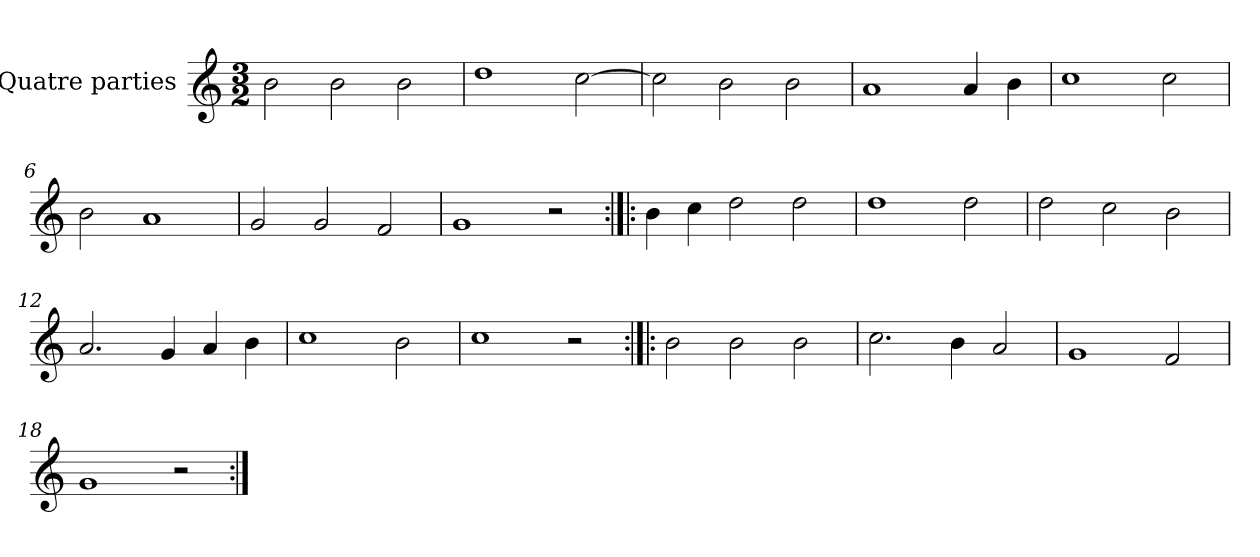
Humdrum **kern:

**kern
*part1
*staff1
*I"Quatre parties
*clefG2
*k[]
*M3/2
*MM180
=1
2b\
2b\
2b\
=2
1dd
[2cc\
=3
2cc\]
2b\
2b\
=4
1a
4a/
4b\
=5
1cc
2cc\
=6
2b\
1a
=7
2g/
2g/
2f/
=8
1g
2r
=9:|!|:
4b\
4cc\
2dd\
2dd\
=10
1dd
2dd\
=11
2dd\
2cc\
2b\
=12
2.a/
4g/
4a/
4b\
=13
1cc
2b\
=14
1cc
2r
=15:|!|:
2b\
2b\
2b\
=16
2.cc\
4b\
2a/
=17
1g
2f/
=18
1g
2r
=:|!
*-
